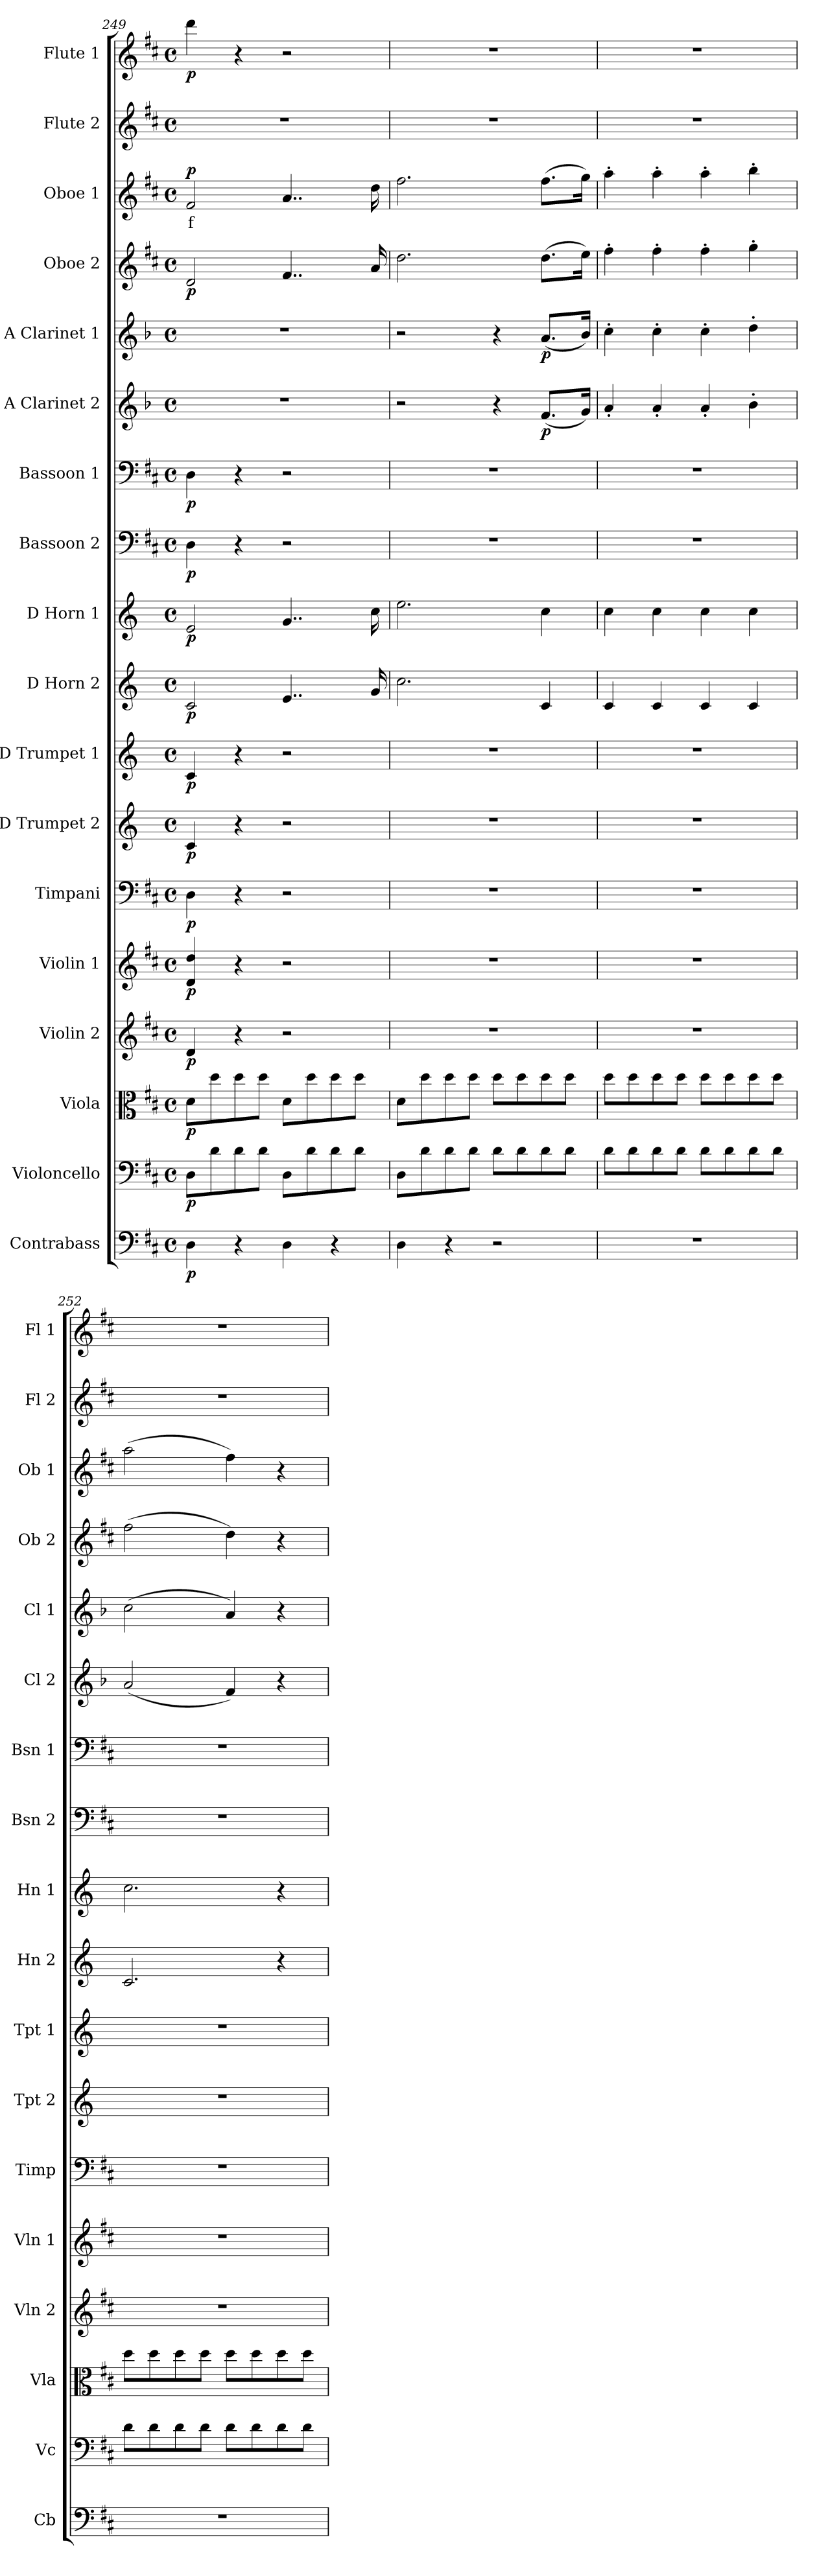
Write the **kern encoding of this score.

**kern	**dynam	**kern	**dynam	**kern	**dynam	**kern	**dynam	**kern	**dynam	**kern	**dynam	**kern	**dynam	**kern	**dynam	**kern	**dynam	**kern	**dynam	**kern	**dynam	**kern	**dynam	**kern	**dynam	**kern	**dynam	**kern	**dynam	**kern	**text	**dynam	**kern	**kern	**dynam
*part18	*part18	*part17	*part17	*part16	*part16	*part15	*part15	*part14	*part14	*part13	*part13	*part12	*part12	*part11	*part11	*part10	*part10	*part9	*part9	*part8	*part8	*part7	*part7	*part6	*part6	*part5	*part5	*part4	*part4	*part3	*part3	*part3	*part2	*part1	*part1
*staff18	*staff18	*staff17	*staff17	*staff16	*staff16	*staff15	*staff15	*staff14	*staff14	*staff13	*staff13	*staff12	*staff12	*staff11	*staff11	*staff10	*staff10	*staff9	*staff9	*staff8	*staff8	*staff7	*staff7	*staff6	*staff6	*staff5	*staff5	*staff4	*staff4	*staff3	*staff3	*staff3	*staff2	*staff1	*staff1
*I"Contrabass	*	*I"Violoncello	*	*I"Viola	*	*I"Violin 2	*	*I"Violin 1	*	*I"Timpani	*	*I"D Trumpet 2	*	*I"D Trumpet 1	*	*I"D Horn 2	*	*I"D Horn 1	*	*I"Bassoon 2	*	*I"Bassoon 1	*	*I"A Clarinet 2	*	*I"A Clarinet 1	*	*I"Oboe 2	*	*I"Oboe 1	*	*	*I"Flute 2	*I"Flute 1	*
*I'Cb	*	*I'Vc	*	*I'Vla	*	*I'Vln 2	*	*I'Vln 1	*	*I'Timp	*	*I'Tpt 2	*	*I'Tpt 1	*	*I'Hn 2	*	*I'Hn 1	*	*I'Bsn 2	*	*I'Bsn 1	*	*I'Cl 2	*	*I'Cl 1	*	*I'Ob 2	*	*I'Ob 1	*	*	*I'Fl 2	*I'Fl 1	*
*clefF4	*	*clefF4	*	*clefC3	*	*clefG2	*	*clefG2	*	*clefF4	*	*clefG2	*	*clefG2	*	*clefG2	*	*clefG2	*	*clefF4	*	*clefF4	*	*clefG2	*	*clefG2	*	*clefG2	*	*clefG2	*	*	*clefG2	*clefG2	*
*ITrd7c12	*	*	*	*	*	*	*	*	*	*	*	*ITrd-1c-2	*	*ITrd-1c-2	*	*ITrd6c10	*	*ITrd6c10	*	*	*	*	*	*ITrd2c3	*	*ITrd2c3	*	*	*	*	*	*	*	*	*
*k[f#c#]	*	*k[f#c#]	*	*k[f#c#]	*	*k[f#c#]	*	*k[f#c#]	*	*k[f#c#]	*	*k[f#c#]	*	*k[f#c#]	*	*k[f#c#]	*	*k[f#c#]	*	*k[f#c#]	*	*k[f#c#]	*	*k[f#c#]	*	*k[f#c#]	*	*k[f#c#]	*	*k[f#c#]	*	*	*k[f#c#]	*k[f#c#]	*
*M4/4	*	*M4/4	*	*M4/4	*	*M4/4	*	*M4/4	*	*M4/4	*	*M4/4	*	*M4/4	*	*M4/4	*	*M4/4	*	*M4/4	*	*M4/4	*	*M4/4	*	*M4/4	*	*M4/4	*	*M4/4	*	*	*M4/4	*M4/4	*
*met(c)	*	*met(c)	*	*met(c)	*	*met(c)	*	*met(c)	*	*met(c)	*	*met(c)	*	*met(c)	*	*met(c)	*	*met(c)	*	*met(c)	*	*met(c)	*	*met(c)	*	*met(c)	*	*met(c)	*	*met(c)	*	*	*met(c)	*met(c)	*
=249	=249	=249	=249	=249	=249	=249	=249	=249	=249	=249	=249	=249	=249	=249	=249	=249	=249	=249	=249	=249	=249	=249	=249	=249	=249	=249	=249	=249	=249	=249	=249	=249	=249	=249	=249
!	!LO:DY:b	!	!LO:DY:b	!	!LO:DY:b	!	!LO:DY:b	!	!LO:DY:b	!	!LO:DY:b	!	!LO:DY:b	!	!LO:DY:b	!	!LO:DY:b	!	!LO:DY:b	!	!LO:DY:b	!	!LO:DY:b	!	!	!	!	!	!LO:DY:b	!	!LO:LY:b:color=#FF0000	!LO:DY:b	!	!	!LO:DY:b
4DD\	p	8D\L	p	8d\L	p	4d/	p	4d/ 4dd/	p	4D\	p	4d/	p	4d/	p	2D/	p	2F#/	p	4D\	p	4D\	p	1r	.	1r	.	2d/	p	2f#/	f	p	1r	4ddd\	p
.	.	8d\	.	8dd\	.	.	.	.	.	.	.	.	.	.	.	.	.	.	.	.	.	.	.	.	.	.	.	.	.	.	.	.	.	.	.
4r	.	8d\	.	8dd\	.	4r	.	4r	.	4r	.	4r	.	4r	.	.	.	.	.	4r	.	4r	.	.	.	.	.	.	.	.	.	.	.	4r	.
.	.	8d\J	.	8dd\J	.	.	.	.	.	.	.	.	.	.	.	.	.	.	.	.	.	.	.	.	.	.	.	.	.	.	.	.	.	.	.
4DD\	.	8D\L	.	8d\L	.	2r	.	2r	.	2r	.	2r	.	2r	.	4..F#/	.	4..A/	.	2r	.	2r	.	.	.	.	.	4..f#/	.	4..a/	.	.	.	2r	.
.	.	8d\	.	8dd\	.	.	.	.	.	.	.	.	.	.	.	.	.	.	.	.	.	.	.	.	.	.	.	.	.	.	.	.	.	.	.
4r	.	8d\	.	8dd\	.	.	.	.	.	.	.	.	.	.	.	.	.	.	.	.	.	.	.	.	.	.	.	.	.	.	.	.	.	.	.
.	.	8d\J	.	8dd\J	.	.	.	.	.	.	.	.	.	.	.	.	.	.	.	.	.	.	.	.	.	.	.	.	.	.	.	.	.	.	.
.	.	.	.	.	.	.	.	.	.	.	.	.	.	.	.	16A/	.	16d\	.	.	.	.	.	.	.	.	.	16a/	.	16dd\	.	.	.	.	.
=250	=250	=250	=250	=250	=250	=250	=250	=250	=250	=250	=250	=250	=250	=250	=250	=250	=250	=250	=250	=250	=250	=250	=250	=250	=250	=250	=250	=250	=250	=250	=250	=250	=250	=250	=250
4DD\	.	8D\L	.	8d\L	.	1r	.	1r	.	1r	.	1r	.	1r	.	2.d\	.	2.f#\	.	1r	.	1r	.	2r	.	2r	.	2.dd\	.	2.ff#\	.	.	1r	1r	.
.	.	8d\	.	8dd\	.	.	.	.	.	.	.	.	.	.	.	.	.	.	.	.	.	.	.	.	.	.	.	.	.	.	.	.	.	.	.
4r	.	8d\	.	8dd\	.	.	.	.	.	.	.	.	.	.	.	.	.	.	.	.	.	.	.	.	.	.	.	.	.	.	.	.	.	.	.
.	.	8d\J	.	8dd\J	.	.	.	.	.	.	.	.	.	.	.	.	.	.	.	.	.	.	.	.	.	.	.	.	.	.	.	.	.	.	.
2r	.	8d\L	.	8dd\L	.	.	.	.	.	.	.	.	.	.	.	.	.	.	.	.	.	.	.	4r	.	4r	.	.	.	.	.	.	.	.	.
.	.	8d\	.	8dd\	.	.	.	.	.	.	.	.	.	.	.	.	.	.	.	.	.	.	.	.	.	.	.	.	.	.	.	.	.	.	.
!	!	!	!	!	!	!	!	!	!	!	!	!	!	!	!	!	!	!	!	!	!	!	!	!	!LO:DY:b	!	!LO:DY:b	!	!	!	!	!	!	!	!
.	.	8d\	.	8dd\	.	.	.	.	.	.	.	.	.	.	.	4D/	.	4d\	.	.	.	.	.	(8.d/L	p	(8.f#/L	p	(8.dd\L	.	(8.ff#\L	.	.	.	.	.
.	.	8d\J	.	8dd\J	.	.	.	.	.	.	.	.	.	.	.	.	.	.	.	.	.	.	.	.	.	.	.	.	.	.	.	.	.	.	.
.	.	.	.	.	.	.	.	.	.	.	.	.	.	.	.	.	.	.	.	.	.	.	.	16e/Jk)	.	16g/Jk)	.	16ee\Jk)	.	16gg\Jk)	.	.	.	.	.
=251	=251	=251	=251	=251	=251	=251	=251	=251	=251	=251	=251	=251	=251	=251	=251	=251	=251	=251	=251	=251	=251	=251	=251	=251	=251	=251	=251	=251	=251	=251	=251	=251	=251	=251	=251
1r	.	8d\L	.	8dd\L	.	1r	.	1r	.	1r	.	1r	.	1r	.	4D/	.	4d\	.	1r	.	1r	.	4f#'/	.	4a'\	.	4ff#'\	.	4aa'\	.	.	1r	1r	.
.	.	8d\	.	8dd\	.	.	.	.	.	.	.	.	.	.	.	.	.	.	.	.	.	.	.	.	.	.	.	.	.	.	.	.	.	.	.
.	.	8d\	.	8dd\	.	.	.	.	.	.	.	.	.	.	.	4D/	.	4d\	.	.	.	.	.	4f#'/	.	4a'\	.	4ff#'\	.	4aa'\	.	.	.	.	.
.	.	8d\J	.	8dd\J	.	.	.	.	.	.	.	.	.	.	.	.	.	.	.	.	.	.	.	.	.	.	.	.	.	.	.	.	.	.	.
.	.	8d\L	.	8dd\L	.	.	.	.	.	.	.	.	.	.	.	4D/	.	4d\	.	.	.	.	.	4f#'/	.	4a'\	.	4ff#'\	.	4aa'\	.	.	.	.	.
.	.	8d\	.	8dd\	.	.	.	.	.	.	.	.	.	.	.	.	.	.	.	.	.	.	.	.	.	.	.	.	.	.	.	.	.	.	.
.	.	8d\	.	8dd\	.	.	.	.	.	.	.	.	.	.	.	4D/	.	4d\	.	.	.	.	.	4g'\	.	4b'\	.	4gg'\	.	4bb'\	.	.	.	.	.
.	.	8d\J	.	8dd\J	.	.	.	.	.	.	.	.	.	.	.	.	.	.	.	.	.	.	.	.	.	.	.	.	.	.	.	.	.	.	.
!!LO:PB:g=z
=252	=252	=252	=252	=252	=252	=252	=252	=252	=252	=252	=252	=252	=252	=252	=252	=252	=252	=252	=252	=252	=252	=252	=252	=252	=252	=252	=252	=252	=252	=252	=252	=252	=252	=252	=252
1r	.	8d\L	.	8dd\L	.	1r	.	1r	.	1r	.	1r	.	1r	.	2.D/	.	2.d\	.	1r	.	1r	.	(2f#/	.	(2a\	.	(2ff#\	.	(2aa\	.	.	1r	1r	.
.	.	8d\	.	8dd\	.	.	.	.	.	.	.	.	.	.	.	.	.	.	.	.	.	.	.	.	.	.	.	.	.	.	.	.	.	.	.
.	.	8d\	.	8dd\	.	.	.	.	.	.	.	.	.	.	.	.	.	.	.	.	.	.	.	.	.	.	.	.	.	.	.	.	.	.	.
.	.	8d\J	.	8dd\J	.	.	.	.	.	.	.	.	.	.	.	.	.	.	.	.	.	.	.	.	.	.	.	.	.	.	.	.	.	.	.
.	.	8d\L	.	8dd\L	.	.	.	.	.	.	.	.	.	.	.	.	.	.	.	.	.	.	.	4d/)	.	4f#/)	.	4dd\)	.	4ff#\)	.	.	.	.	.
.	.	8d\	.	8dd\	.	.	.	.	.	.	.	.	.	.	.	.	.	.	.	.	.	.	.	.	.	.	.	.	.	.	.	.	.	.	.
.	.	8d\	.	8dd\	.	.	.	.	.	.	.	.	.	.	.	4r	.	4r	.	.	.	.	.	4r	.	4r	.	4r	.	4r	.	.	.	.	.
.	.	8d\J	.	8dd\J	.	.	.	.	.	.	.	.	.	.	.	.	.	.	.	.	.	.	.	.	.	.	.	.	.	.	.	.	.	.	.
=	=	=	=	=	=	=	=	=	=	=	=	=	=	=	=	=	=	=	=	=	=	=	=	=	=	=	=	=	=	=	=	=	=	=	=
*-	*-	*-	*-	*-	*-	*-	*-	*-	*-	*-	*-	*-	*-	*-	*-	*-	*-	*-	*-	*-	*-	*-	*-	*-	*-	*-	*-	*-	*-	*-	*-	*-	*-	*-	*-
